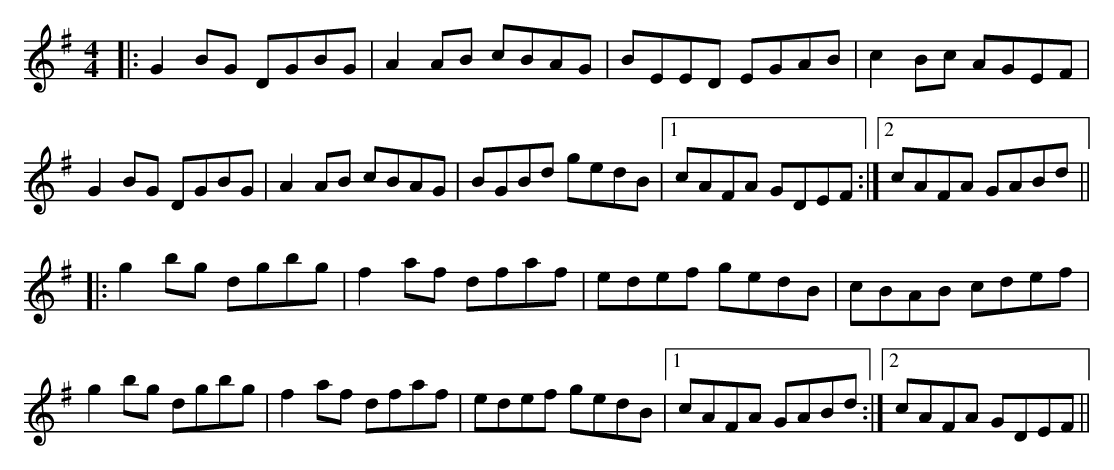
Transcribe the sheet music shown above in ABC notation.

X:1
M:4/4
K:G
|: G2BG DGBG | A2AB cBAG | BEED EGAB | c2Bc AGEF |
G2BG DGBG | A2AB cBAG | BGBd gedB |1 cAFA GDEF :|2 cAFA GABd ||
|: g2bg dgbg | f2af dfaf | edef gedB | cBAB cdef |
g2bg dgbg | f2af dfaf | edef gedB |1 cAFA GABd :|2 cAFA GDEF ||
